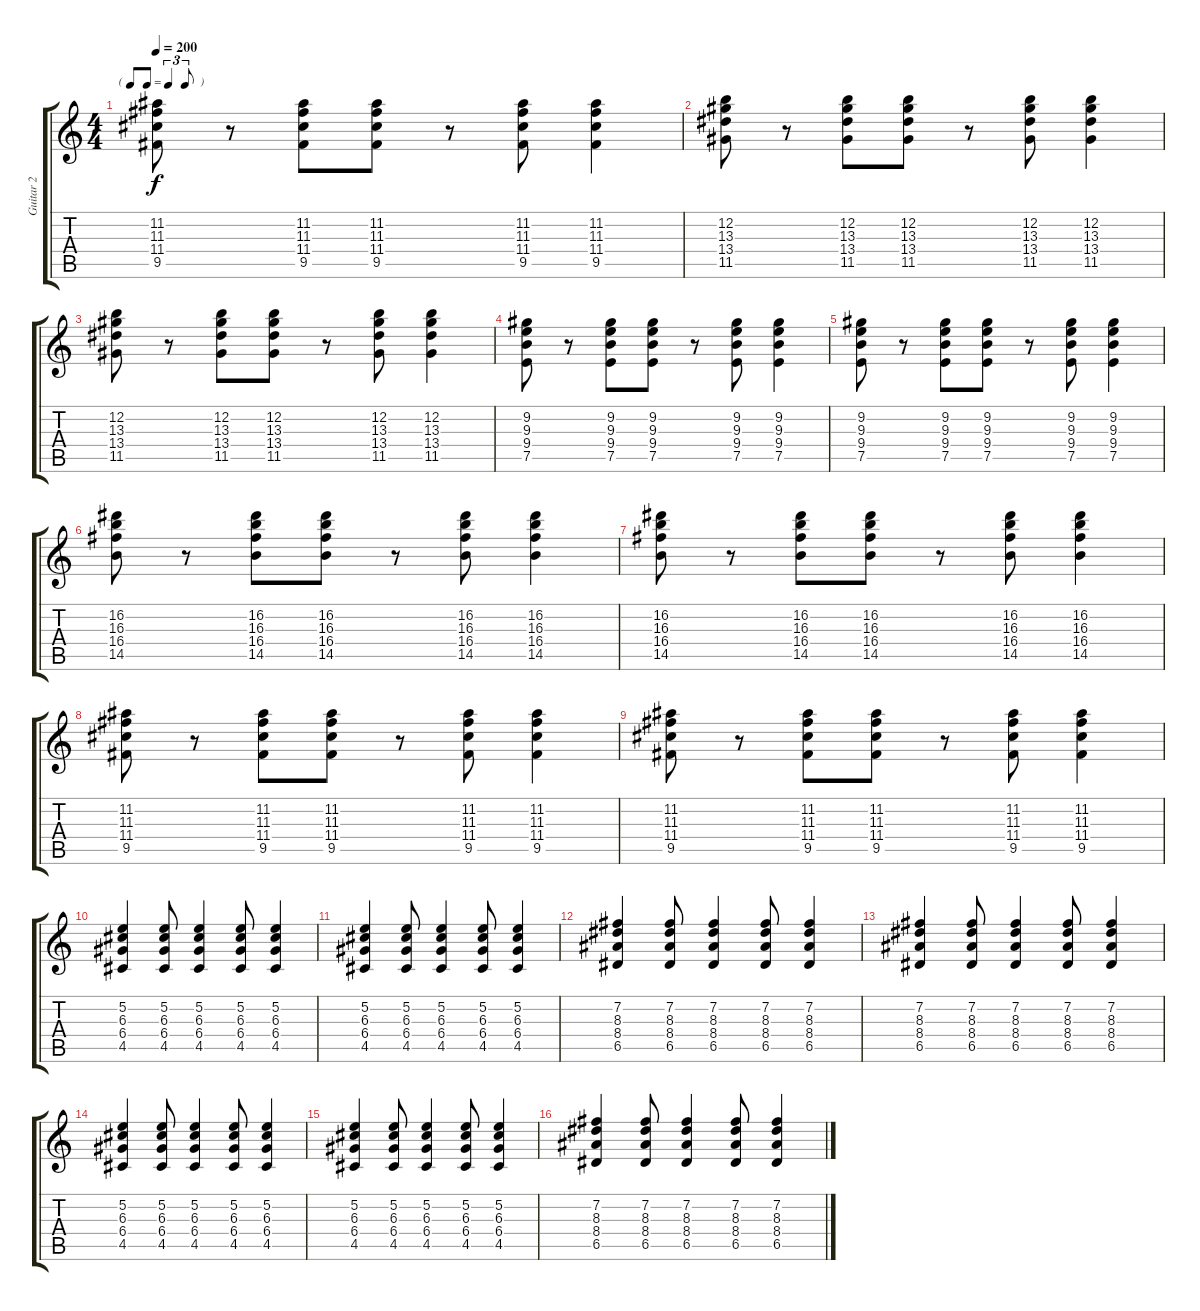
\track ("Guitar 2" "Guitar 2") {instrument overdrivenguitar}
\staff {score tabs}
\tuning (E4 B3 G3 D3 A2 E2) {hide}
\ts (4 4)
\tf triplet8th
\tempo 200
\clef g2
\ks c
(11.2 11.3 11.4 9.5).8{dy f} r.8 (11.2 11.3 11.4 9.5).8 (11.2 11.3 11.4 9.5).8 r.8 (11.2 11.3 11.4 9.5).8 (11.2 11.3 11.4 9.5).4 |
(12.2 13.3 13.4 11.5).8 r.8 (12.2 13.3 13.4 11.5).8 (12.2 13.3 13.4 11.5).8 r.8 (12.2 13.3 13.4 11.5).8 (12.2 13.3 13.4 11.5).4 |
(12.2 13.3 13.4 11.5).8 r.8 (12.2 13.3 13.4 11.5).8 (12.2 13.3 13.4 11.5).8 r.8 (12.2 13.3 13.4 11.5).8 (12.2 13.3 13.4 11.5).4 |
(9.2 9.3 9.4 7.5).8 r.8 (9.2 9.3 9.4 7.5).8 (9.2 9.3 9.4 7.5).8 r.8 (9.2 9.3 9.4 7.5).8 (9.2 9.3 9.4 7.5).4 |
(9.2 9.3 9.4 7.5).8 r.8 (9.2 9.3 9.4 7.5).8 (9.2 9.3 9.4 7.5).8 r.8 (9.2 9.3 9.4 7.5).8 (9.2 9.3 9.4 7.5).4 |
(16.2 16.3 16.4 14.5).8 r.8 (16.2 16.3 16.4 14.5).8 (16.2 16.3 16.4 14.5).8 r.8 (16.2 16.3 16.4 14.5).8 (16.2 16.3 16.4 14.5).4 |
(16.2 16.3 16.4 14.5).8 r.8 (16.2 16.3 16.4 14.5).8 (16.2 16.3 16.4 14.5).8 r.8 (16.2 16.3 16.4 14.5).8 (16.2 16.3 16.4 14.5).4 |
(11.2 11.3 11.4 9.5).8 r.8 (11.2 11.3 11.4 9.5).8 (11.2 11.3 11.4 9.5).8 r.8 (11.2 11.3 11.4 9.5).8 (11.2 11.3 11.4 9.5).4 |
(11.2 11.3 11.4 9.5).8 r.8 (11.2 11.3 11.4 9.5).8 (11.2 11.3 11.4 9.5).8 r.8 (11.2 11.3 11.4 9.5).8 (11.2 11.3 11.4 9.5).4 |
(5.2 6.3 6.4 4.5).4 (5.2 6.3 6.4 4.5).8 (5.2 6.3 6.4 4.5).4 (5.2 6.3 6.4 4.5).8 (5.2 6.3 6.4 4.5).4 |
(5.2 6.3 6.4 4.5).4 (5.2 6.3 6.4 4.5).8 (5.2 6.3 6.4 4.5).4 (5.2 6.3 6.4 4.5).8 (5.2 6.3 6.4 4.5).4 |
(7.2 8.3 8.4 6.5).4 (7.2 8.3 8.4 6.5).8 (7.2 8.3 8.4 6.5).4 (7.2 8.3 8.4 6.5).8 (7.2 8.3 8.4 6.5).4 |
(7.2 8.3 8.4 6.5).4 (7.2 8.3 8.4 6.5).8 (7.2 8.3 8.4 6.5).4 (7.2 8.3 8.4 6.5).8 (7.2 8.3 8.4 6.5).4 |
(5.2 6.3 6.4 4.5).4 (5.2 6.3 6.4 4.5).8 (5.2 6.3 6.4 4.5).4 (5.2 6.3 6.4 4.5).8 (5.2 6.3 6.4 4.5).4 |
(5.2 6.3 6.4 4.5).4 (5.2 6.3 6.4 4.5).8 (5.2 6.3 6.4 4.5).4 (5.2 6.3 6.4 4.5).8 (5.2 6.3 6.4 4.5).4 |
(7.2 8.3 8.4 6.5).4 (7.2 8.3 8.4 6.5).8 (7.2 8.3 8.4 6.5).4 (7.2 8.3 8.4 6.5).8 (7.2 8.3 8.4 6.5).4
